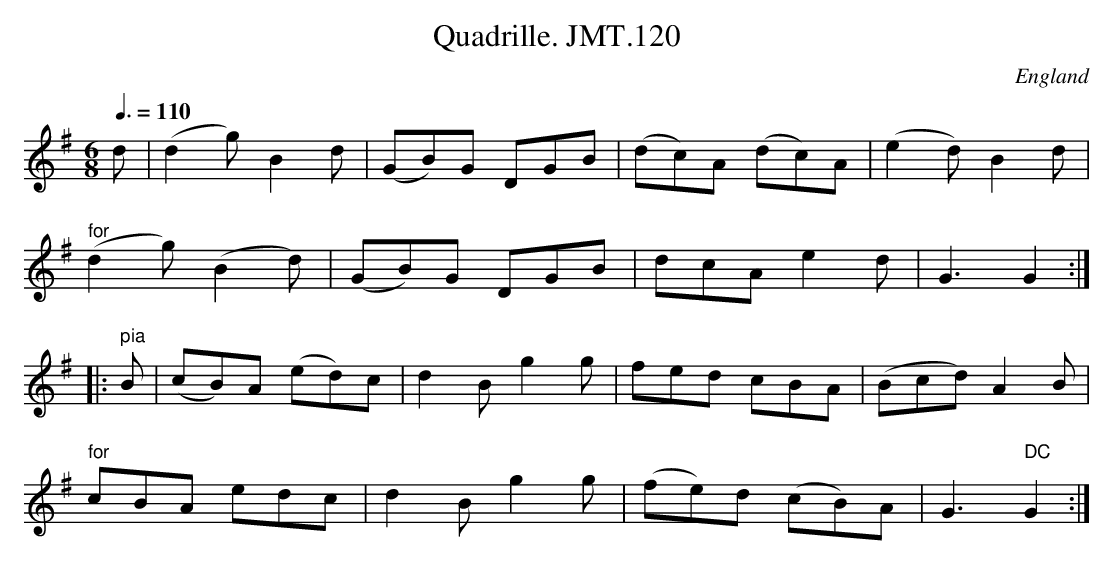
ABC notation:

X:1
T:Quadrille. JMT.120
M:6/8
L:1/8
Q:3/8=110
O:England
K:G major
d | (d2g) B2d | (GB)G DGB | (dc)A (dc)A | (e2d) B2d | !
" for"(d2g) (B2d) | (GB)G DGB | dcA e2d  | G3 G2 :|!
|:" pia"B | (cB)A (ed)c | d2B g2g | fed cBA | (Bcd) A2B | !
" for"cBA edc | d2B g2g | (fe)d (cB)A | G3 " DC"G2 :|
